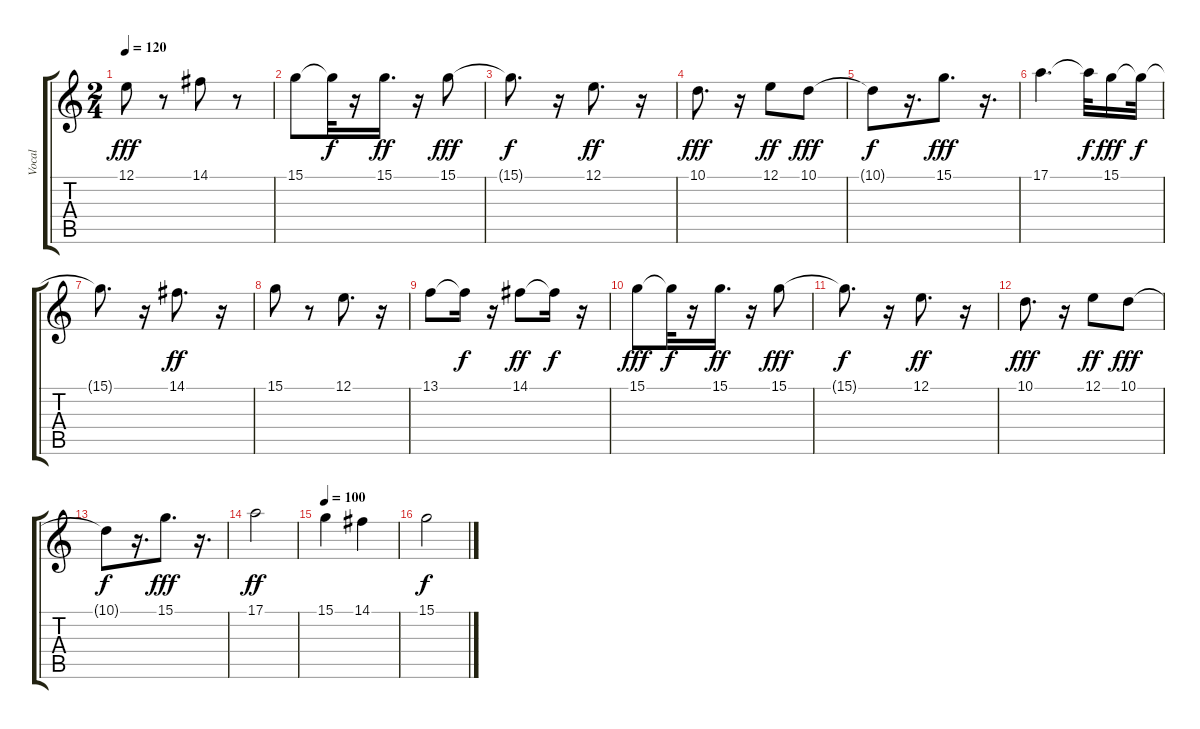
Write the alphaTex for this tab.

\track ("Vocal" "Vocal") {instrument voiceoohs}
\staff {score tabs}
\tuning (E4 B3 G3 D3 A2 E2) {hide}
\ts (2 4)
\tempo 120
\clef g2
\ks c
12.1.8{dy fff} r.8 14.1.8 r.8 |
15.1.8 15.1{t}.32{dy f} r.16 15.1.16{d dy ff} r.16 15.1.8{dy fff} |
15.1{t}.8{d dy f} r.16 12.1.8{d dy ff} r.16 |
10.1.8{d dy fff} r.16 12.1.8{dy ff} 10.1.8{dy fff} |
10.1{t}.8{dy f} r.16{d} 15.1.8{d dy fff} r.16{d} |
17.1.4{d} 17.1{t}.32{dy f} 15.1.16{dy fff} 15.1{t}.32{dy f} |
15.1{t}.8{d} r.16 14.1.8{d dy ff} r.16 |
15.1.8 r.8 12.1.8{d} r.16 |
13.1.8 13.1{t}.16{dy f} r.16 14.1.8{dy ff} 14.1{t}.16{dy f} r.16 |
15.1.8{dy fff} 15.1{t}.32{dy f} r.16 15.1.16{d dy ff} r.16 15.1.8{dy fff} |
15.1{t}.8{d dy f} r.16 12.1.8{d dy ff} r.16 |
10.1.8{d dy fff} r.16 12.1.8{dy ff} 10.1.8{dy fff} |
10.1{t}.8{dy f} r.16{d} 15.1.8{d dy fff} r.16{d} |
17.1.2{dy ff} |
\tempo 100
15.1.4 14.1.4 |
15.1.2{dy f}
